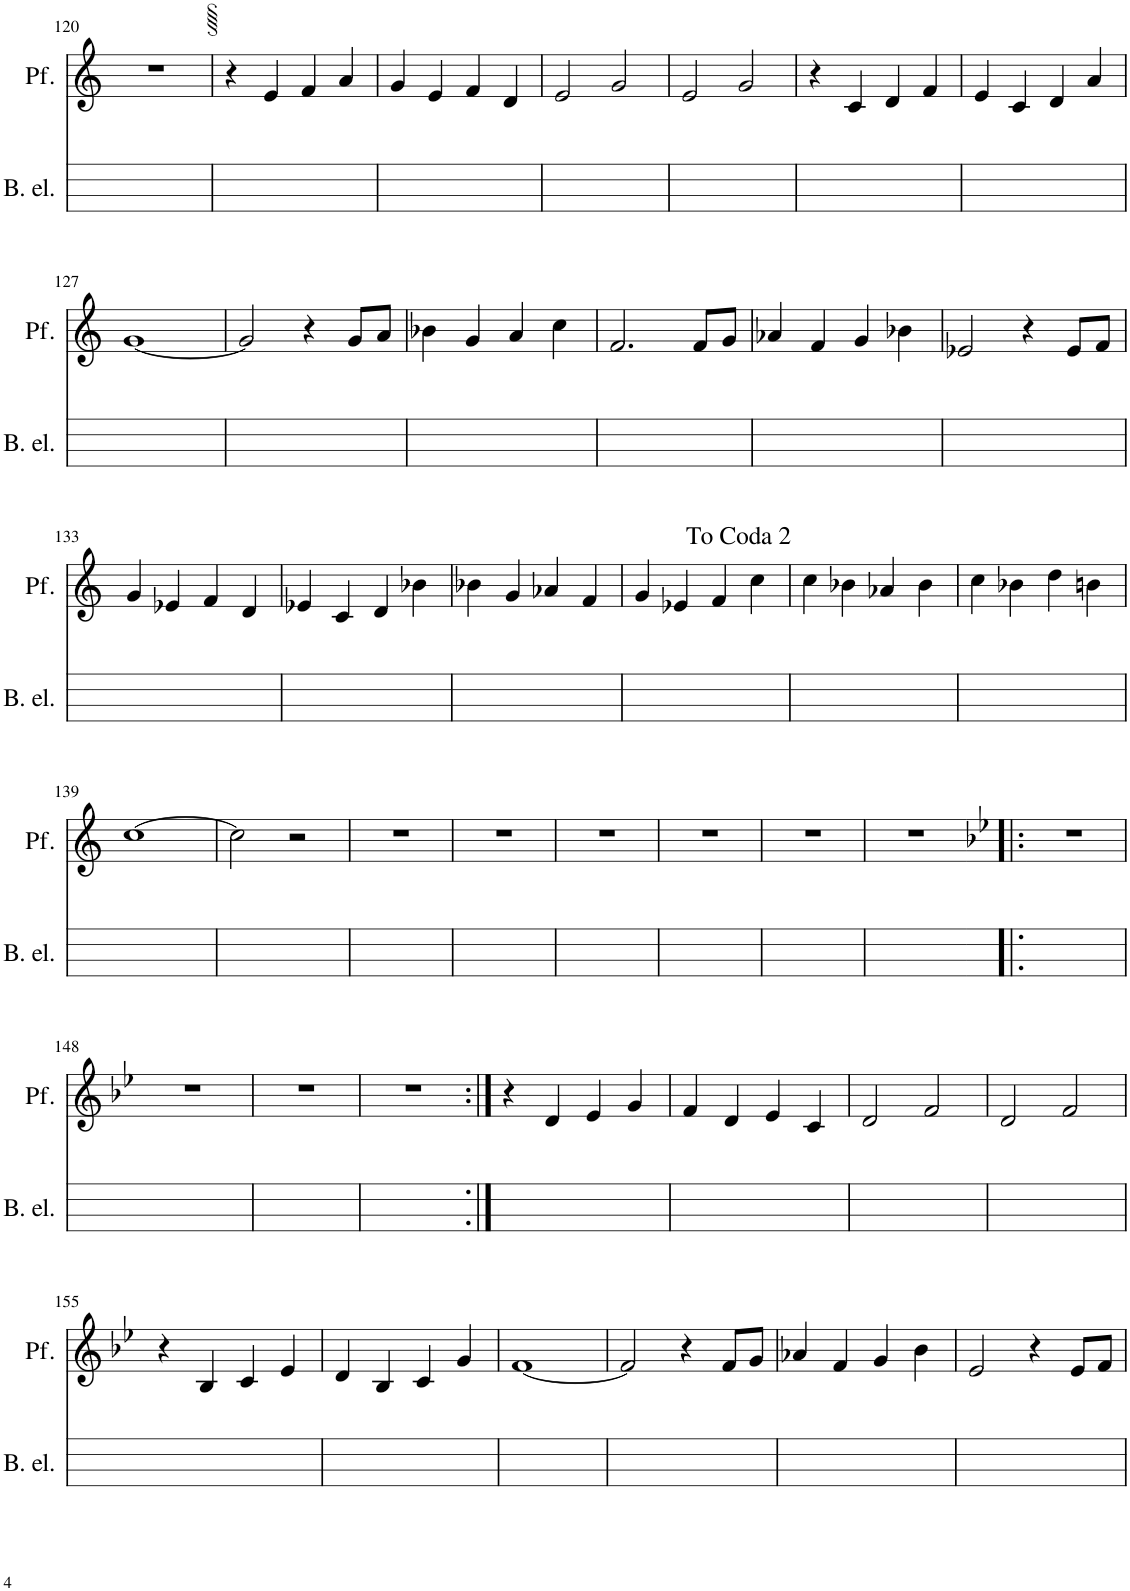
**kern	**kern
*part2	*part1
*staff2	*staff1
*I"Basso elettrico	*I"Piano
*I'B. el.	*
!!LO:PB:g=z
*	*clefG2
*k[]	*k[]
*M2/2	*M2/2
*met(c|)	*met(c|)
=120	=120
1r	1r
=121	=121
1r	4r
.	4e/
.	4f/
.	4a/
=122	=122
1r	4g/
.	4e/
.	4f/
.	4d/
=123	=123
1r	2e/
.	2g/
=124	=124
1r	2e/
.	2g/
=125	=125
1r	4r
.	4c/
.	4d/
.	4f/
=126	=126
1r	4e/
.	4c/
.	4d/
.	4a/
!!LO:LB:g=z
=127	=127
1r	[1g
=128	=128
1r	2g/]
.	4r
.	8g/L
.	8a/J
=129	=129
1r	4b-X\
.	4g/
.	4a/
.	4cc\
=130	=130
1r	2.f/
.	8f/L
.	8g/J
=131	=131
1r	4a-X/
.	4f/
.	4g/
.	4b-X\
=132	=132
1r	2e-X/
.	4r
.	8e-/L
.	8f/J
!!LO:LB:g=z
=133	=133
1r	4g/
.	4e-X/
.	4f/
.	4d/
=134	=134
1r	4e-X/
.	4c/
.	4d/
.	4b-X\
=135	=135
1r	4b-X\
.	4g/
.	4a-X/
.	4f/
=136	=136
1r	4g/
.	4e-X/
.	4f/
.	4cc\
!	!LO:TX:a:t=To Coda 2
=137	=137
1r	4cc\
.	4b-X\
.	4a-X/
.	4b-\
=138	=138
1r	4cc\
.	4b-X\
.	4dd\
.	4bn\
!!LO:LB:g=z
=139	=139
1r	[1cc
=140	=140
1r	2cc\]
.	2r
=141	=141
1r	1r
=142	=142
1r	1r
=143	=143
1r	1r
=144	=144
1r	1r
=145	=145
1r	1r
=146	=146
1r	1r
=147!|:	=147!|:
*k[b-e-]	*k[b-e-]
1r	1r
!!LO:LB:g=z
=148	=148
1r	1r
=149	=149
1r	1r
=150	=150
1r	1r
=151:|!	=151:|!
1r	4r
.	4d/
.	4e-/
.	4g/
=152	=152
1r	4f/
.	4d/
.	4e-/
.	4c/
=153	=153
1r	2d/
.	2f/
=154	=154
1r	2d/
.	2f/
!!LO:LB:g=z
=155	=155
1r	4r
.	4B-/
.	4c/
.	4e-/
=156	=156
1r	4d/
.	4B-/
.	4c/
.	4g/
=157	=157
1r	[1f
=158	=158
1r	2f/]
.	4r
.	8f/L
.	8g/J
=159	=159
1r	4a-X/
.	4f/
.	4g/
.	4b-\
=160	=160
1r	2e-/
.	4r
.	8e-/L
.	8f/J
=	=
*-	*-
